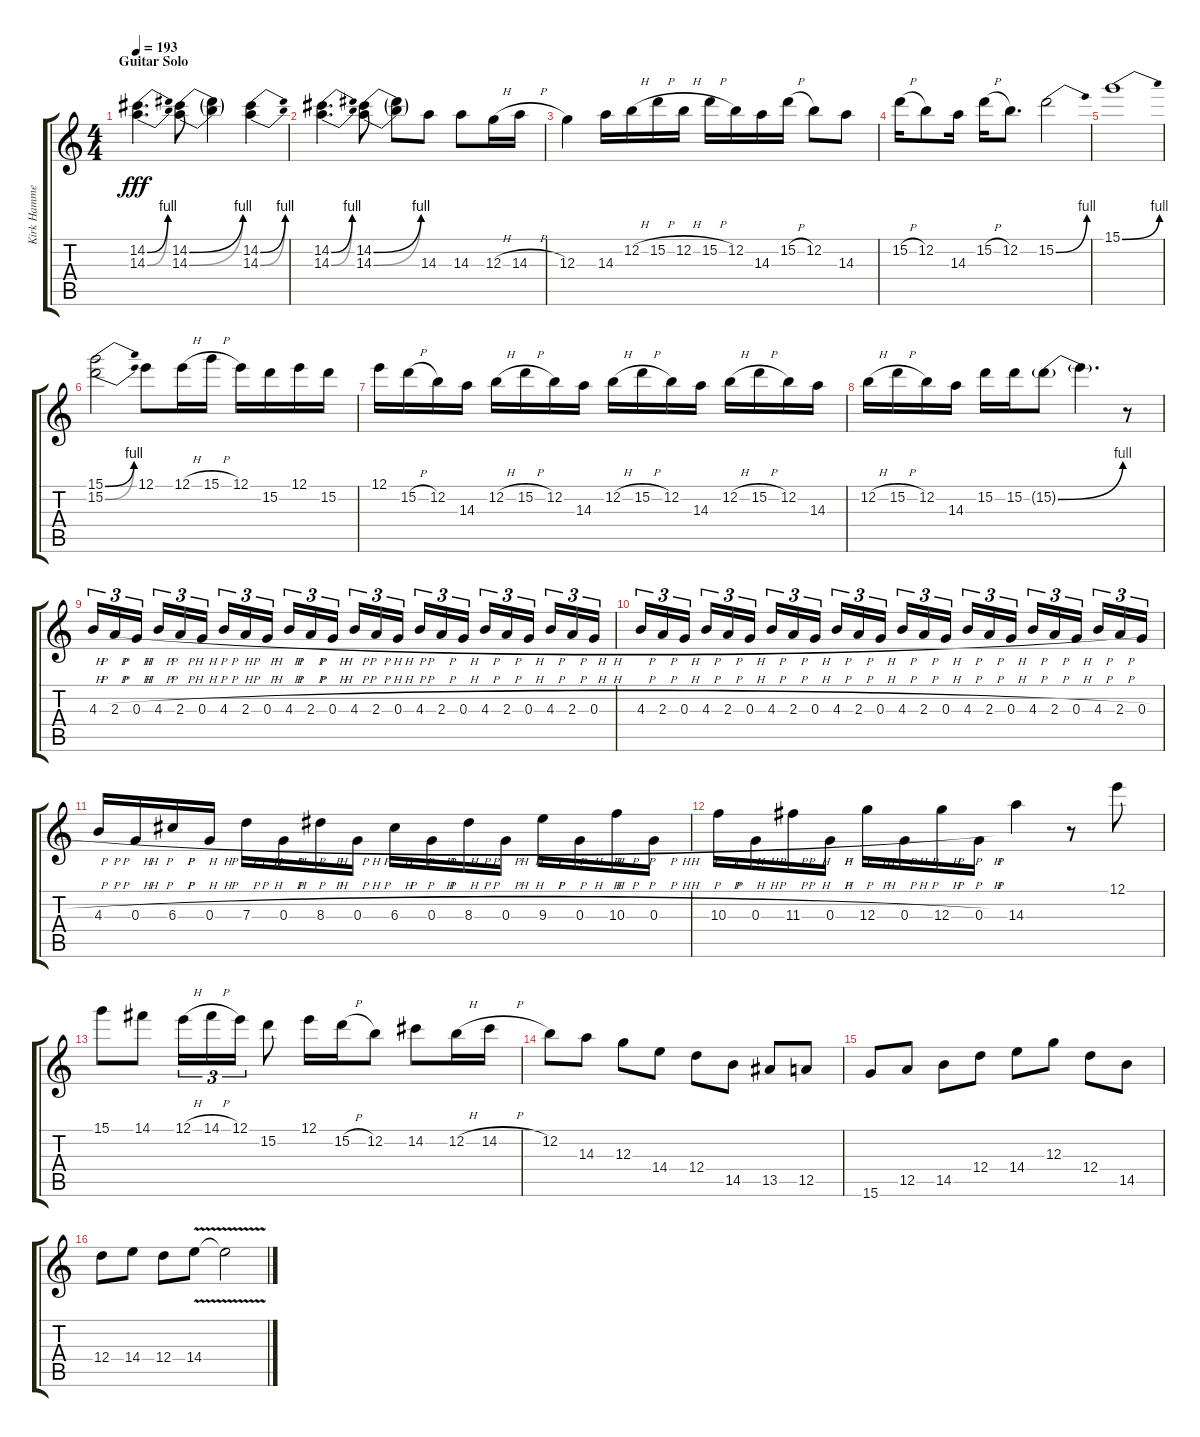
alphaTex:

\track ("Kirk Hammett - Lead Guitar" "Kirk Hamme") {instrument distortionguitar}
\staff {score tabs}
\tuning (E4 B3 G3 D3 A2 E2) {hide}
\ts (4 4)
\section ("" "Guitar Solo")
\tempo 193
\clef g2
\ks c
(14.2{be (bend 0 0 60 4)} 14.3{be (bend 0 0 60 4)}).4{d dy fff} (14.2{be (bend 0 0 60 4)} 14.3{be (bend 0 0 60 4)}).8 (14.2{t} 14.3{t}).4 (14.2{be (bend 0 0 60 4)} 14.3{be (bend 0 0 60 4)}).4 |
(14.2{be (bend 0 0 60 4)} 14.3{be (bend 0 0 60 4)}).4{d} (14.2{be (bend 0 0 60 4)} 14.3{be (bend 0 0 60 4)}).8 (14.2{t} 14.3{t}).8 14.3.8 14.3.8 12.3{h}.16 14.3{h}.16 |
12.3.4 14.3.16 12.2{h}.16 15.2{h}.16 12.2{h}.16 15.2{h}.16 12.2.16 14.3.16 15.2{h}.16 12.2.8 14.3.8 |
15.2{h}.16 12.2.8 14.3.16 15.2{h}.16 12.2.8{d} 15.2{be (bend 0 0 60 4)}.2 |
15.1{be (bend 0 0 60 4)}.1 |
(15.1{be (bend 0 0 60 4)} 15.2{be (bend 0 0 60 4)}).2 12.1.8 12.1{h}.16 15.1{h}.16 12.1.16 15.2.16 12.1.16 15.2.16 |
12.1.16 15.2{h}.16 12.2.16 14.3.16 12.2{h}.16 15.2{h}.16 12.2.16 14.3.16 12.2{h}.16 15.2{h}.16 12.2.16 14.3.16 12.2{h}.16 15.2{h}.16 12.2.16 14.3.16 |
12.2{h}.16 15.2{h}.16 12.2.16 14.3.16 15.2.16 15.2.16 15.2{be (bend 0 0 60 4) g}.8 15.2{t}.4{d} r.8 |
4.3{h}.16{tu (3 2)} 2.3{h}.16{tu (3 2)} 0.3{h}.16{tu (3 2)} 4.3{h}.16{tu (3 2)} 2.3{h}.16{tu (3 2)} 0.3{h}.16{tu (3 2)} 4.3{h}.16{tu (3 2)} 2.3{h}.16{tu (3 2)} 0.3{h}.16{tu (3 2)} 4.3{h}.16{tu (3 2)} 2.3{h}.16{tu (3 2)} 0.3{h}.16{tu (3 2)} 4.3{h}.16{tu (3 2)} 2.3{h}.16{tu (3 2)} 0.3{h}.16{tu (3 2)} 4.3{h}.16{tu (3 2)} 2.3{h}.16{tu (3 2)} 0.3{h}.16{tu (3 2)} 4.3{h}.16{tu (3 2)} 2.3{h}.16{tu (3 2)} 0.3{h}.16{tu (3 2)} 4.3{h}.16{tu (3 2)} 2.3{h}.16{tu (3 2)} 0.3{h}.16{tu (3 2)} |
4.3{h}.16{tu (3 2)} 2.3{h}.16{tu (3 2)} 0.3{h}.16{tu (3 2)} 4.3{h}.16{tu (3 2)} 2.3{h}.16{tu (3 2)} 0.3{h}.16{tu (3 2)} 4.3{h}.16{tu (3 2)} 2.3{h}.16{tu (3 2)} 0.3{h}.16{tu (3 2)} 4.3{h}.16{tu (3 2)} 2.3{h}.16{tu (3 2)} 0.3{h}.16{tu (3 2)} 4.3{h}.16{tu (3 2)} 2.3{h}.16{tu (3 2)} 0.3{h}.16{tu (3 2)} 4.3{h}.16{tu (3 2)} 2.3{h}.16{tu (3 2)} 0.3{h}.16{tu (3 2)} 4.3{h}.16{tu (3 2)} 2.3{h}.16{tu (3 2)} 0.3{h}.16{tu (3 2)} 4.3{h}.16{tu (3 2)} 2.3{h}.16{tu (3 2)} 0.3{h}.16{tu (3 2)} |
4.3{h}.16 0.3{h}.16 6.3{h}.16 0.3{h}.16 7.3{h}.16 0.3{h}.16 8.3{h}.16 0.3{h}.16 6.3{h}.16 0.3{h}.16 8.3{h}.16 0.3{h}.16 9.3{h}.16 0.3{h}.16 10.3{h}.16 0.3{h}.16 |
10.3{h}.16 0.3{h}.16 11.3{h}.16 0.3{h}.16 12.3{h}.16 0.3{h}.16 12.3{h}.16 0.3{h}.16 14.3.4 r.8 12.1.8 |
15.1.8 14.1.8 12.1{h}.16{tu (3 2)} 14.1{h}.16{tu (3 2)} 12.1.16{tu (3 2)} 15.2.8 12.1.16 15.2{h}.16 12.2.8 14.2.8 12.2{h}.16 14.2{h}.16 |
12.2.8 14.3.8 12.3.8 14.4.8 12.4.8 14.5.8 13.5.8 12.5.8 |
15.6.8 12.5.8 14.5.8 12.4.8 14.4.8 12.3.8 12.4.8 14.5.8 |
12.4.8 14.4.8 12.4.8 14.4{v}.8 14.4{v t}.2
